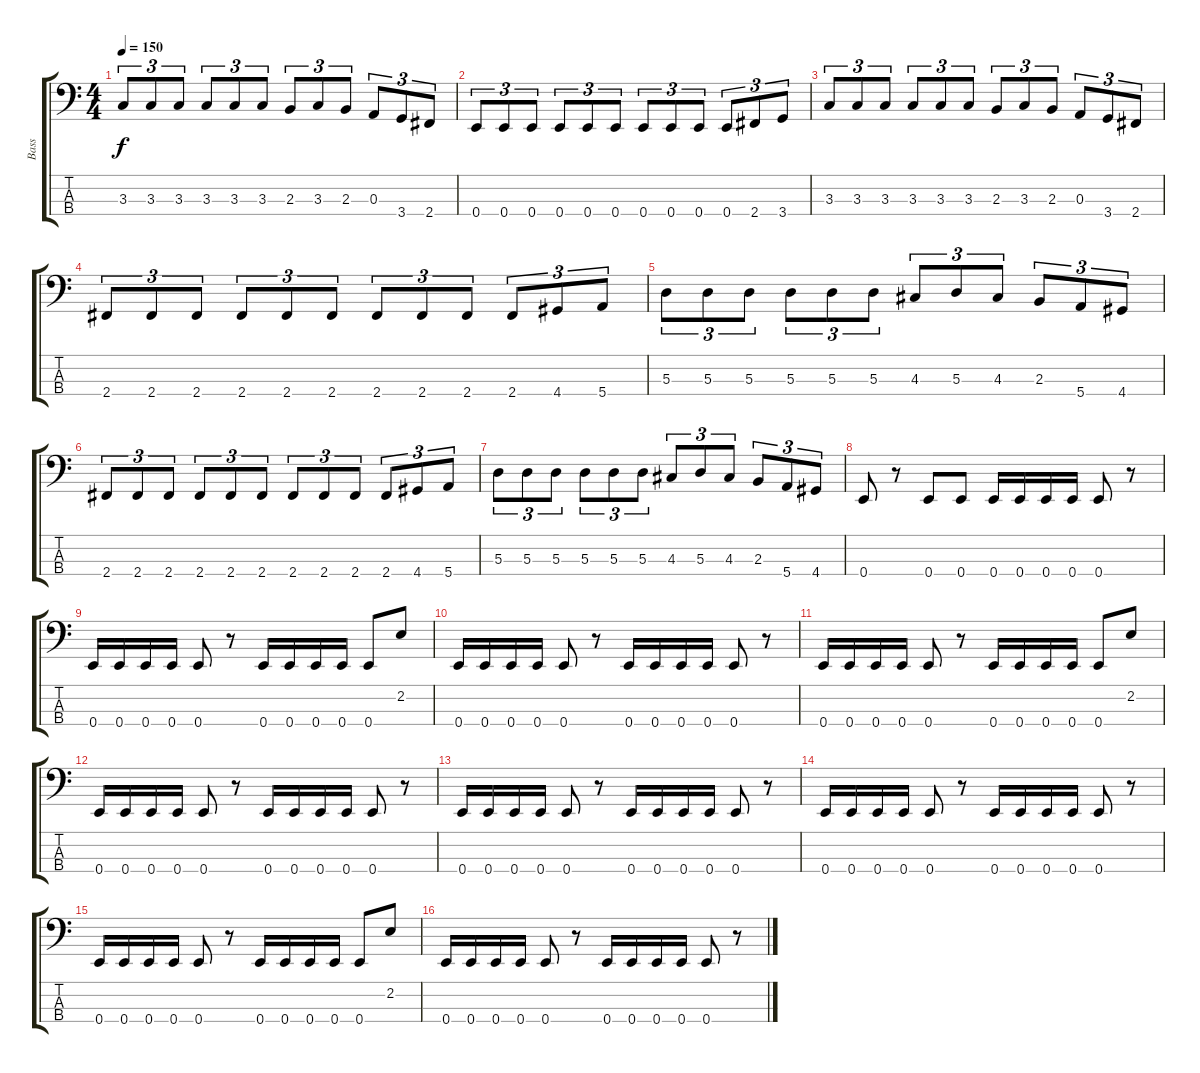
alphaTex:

\track ("Bass" "Bass") {instrument electricbasspick}
\staff {score tabs}
\tuning (G2 D2 A1 E1) {hide}
\ts (4 4)
\tempo 150
\clef f4
\ks c
3.3.8{tu (3 2) dy f} 3.3.8{tu (3 2)} 3.3.8{tu (3 2)} 3.3.8{tu (3 2)} 3.3.8{tu (3 2)} 3.3.8{tu (3 2)} 2.3.8{tu (3 2)} 3.3.8{tu (3 2)} 2.3.8{tu (3 2)} 0.3.8{tu (3 2)} 3.4.8{tu (3 2)} 2.4.8{tu (3 2)} |
0.4.8{tu (3 2)} 0.4.8{tu (3 2)} 0.4.8{tu (3 2)} 0.4.8{tu (3 2)} 0.4.8{tu (3 2)} 0.4.8{tu (3 2)} 0.4.8{tu (3 2)} 0.4.8{tu (3 2)} 0.4.8{tu (3 2)} 0.4.8{tu (3 2)} 2.4.8{tu (3 2)} 3.4.8{tu (3 2)} |
3.3.8{tu (3 2)} 3.3.8{tu (3 2)} 3.3.8{tu (3 2)} 3.3.8{tu (3 2)} 3.3.8{tu (3 2)} 3.3.8{tu (3 2)} 2.3.8{tu (3 2)} 3.3.8{tu (3 2)} 2.3.8{tu (3 2)} 0.3.8{tu (3 2)} 3.4.8{tu (3 2)} 2.4.8{tu (3 2)} |
2.4.8{tu (3 2)} 2.4.8{tu (3 2)} 2.4.8{tu (3 2)} 2.4.8{tu (3 2)} 2.4.8{tu (3 2)} 2.4.8{tu (3 2)} 2.4.8{tu (3 2)} 2.4.8{tu (3 2)} 2.4.8{tu (3 2)} 2.4.8{tu (3 2)} 4.4.8{tu (3 2)} 5.4.8{tu (3 2)} |
5.3.8{tu (3 2)} 5.3.8{tu (3 2)} 5.3.8{tu (3 2)} 5.3.8{tu (3 2)} 5.3.8{tu (3 2)} 5.3.8{tu (3 2)} 4.3.8{tu (3 2)} 5.3.8{tu (3 2)} 4.3.8{tu (3 2)} 2.3.8{tu (3 2)} 5.4.8{tu (3 2)} 4.4.8{tu (3 2)} |
2.4.8{tu (3 2)} 2.4.8{tu (3 2)} 2.4.8{tu (3 2)} 2.4.8{tu (3 2)} 2.4.8{tu (3 2)} 2.4.8{tu (3 2)} 2.4.8{tu (3 2)} 2.4.8{tu (3 2)} 2.4.8{tu (3 2)} 2.4.8{tu (3 2)} 4.4.8{tu (3 2)} 5.4.8{tu (3 2)} |
5.3.8{tu (3 2)} 5.3.8{tu (3 2)} 5.3.8{tu (3 2)} 5.3.8{tu (3 2)} 5.3.8{tu (3 2)} 5.3.8{tu (3 2)} 4.3.8{tu (3 2)} 5.3.8{tu (3 2)} 4.3.8{tu (3 2)} 2.3.8{tu (3 2)} 5.4.8{tu (3 2)} 4.4.8{tu (3 2)} |
0.4.8 r.8 0.4.8 0.4.8 0.4.16 0.4.16 0.4.16 0.4.16 0.4.8 r.8 |
0.4.16 0.4.16 0.4.16 0.4.16 0.4.8 r.8 0.4.16 0.4.16 0.4.16 0.4.16 0.4.8 2.2.8 |
0.4.16 0.4.16 0.4.16 0.4.16 0.4.8 r.8 0.4.16 0.4.16 0.4.16 0.4.16 0.4.8 r.8 |
0.4.16 0.4.16 0.4.16 0.4.16 0.4.8 r.8 0.4.16 0.4.16 0.4.16 0.4.16 0.4.8 2.2.8 |
0.4.16 0.4.16 0.4.16 0.4.16 0.4.8 r.8 0.4.16 0.4.16 0.4.16 0.4.16 0.4.8 r.8 |
0.4.16 0.4.16 0.4.16 0.4.16 0.4.8 r.8 0.4.16 0.4.16 0.4.16 0.4.16 0.4.8 r.8 |
0.4.16 0.4.16 0.4.16 0.4.16 0.4.8 r.8 0.4.16 0.4.16 0.4.16 0.4.16 0.4.8 r.8 |
0.4.16 0.4.16 0.4.16 0.4.16 0.4.8 r.8 0.4.16 0.4.16 0.4.16 0.4.16 0.4.8 2.2.8 |
0.4.16 0.4.16 0.4.16 0.4.16 0.4.8 r.8 0.4.16 0.4.16 0.4.16 0.4.16 0.4.8 r.8
